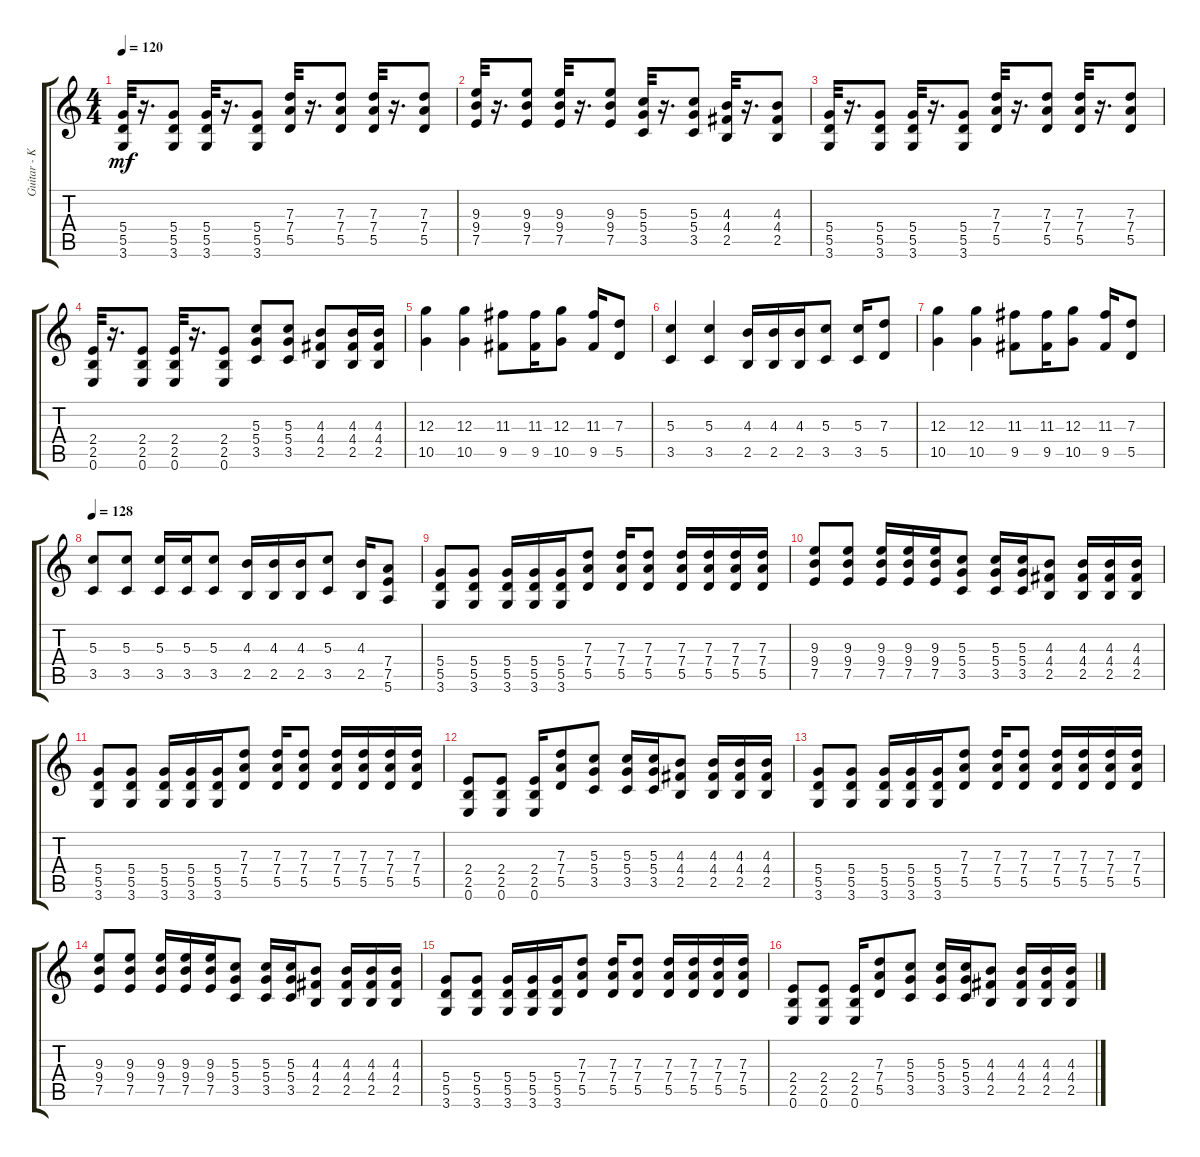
\track ("Guitar - Kris Roe" "Guitar - K") {instrument distortionguitar}
\staff {score tabs}
\tuning (E4 B3 G3 D3 A2 E2) {hide}
\ts (4 4)
\tempo 120
\clef g2
\ks c
(5.4 5.5 3.6).32{dy mf} r.16{d} (5.4 5.5 3.6).8 (5.4 5.5 3.6).32 r.16{d} (5.4 5.5 3.6).8 (7.3 7.4 5.5).32 r.16{d} (7.3 7.4 5.5).8 (7.3 7.4 5.5).32 r.16{d} (7.3 7.4 5.5).8 |
(9.3 9.4 7.5).32 r.16{d} (9.3 9.4 7.5).8 (9.3 9.4 7.5).32 r.16{d} (9.3 9.4 7.5).8 (5.3 5.4 3.5).32 r.16{d} (5.3 5.4 3.5).8 (4.3 4.4 2.5).32 r.16{d} (4.3 4.4 2.5).8 |
(5.4 5.5 3.6).32 r.16{d} (5.4 5.5 3.6).8 (5.4 5.5 3.6).32 r.16{d} (5.4 5.5 3.6).8 (7.3 7.4 5.5).32 r.16{d} (7.3 7.4 5.5).8 (7.3 7.4 5.5).32 r.16{d} (7.3 7.4 5.5).8 |
(2.4 2.5 0.6).32 r.16{d} (2.4 2.5 0.6).8 (2.4 2.5 0.6).32 r.16{d} (2.4 2.5 0.6).8 (5.3 5.4 3.5).8 (5.3 5.4 3.5).8 (4.3 4.4 2.5).8 (4.3 4.4 2.5).16 (4.3 4.4 2.5).16 |
(12.3 10.5).4 (12.3 10.5).4 (11.3 9.5).8 (11.3 9.5).16 (12.3 10.5).8 (11.3 9.5).16 (7.3 5.5).8 |
(5.3 3.5).4 (5.3 3.5).4 (4.3 2.5).16 (4.3 2.5).16 (4.3 2.5).16 (5.3 3.5).8 (5.3 3.5).16 (7.3 5.5).8 |
(12.3 10.5).4 (12.3 10.5).4 (11.3 9.5).8 (11.3 9.5).16 (12.3 10.5).8 (11.3 9.5).16 (7.3 5.5).8 |
\tempo 128
(5.3 3.5).8 (5.3 3.5).8 (5.3 3.5).16 (5.3 3.5).16 (5.3 3.5).8 (4.3 2.5).16 (4.3 2.5).16 (4.3 2.5).16 (5.3 3.5).8 (4.3 2.5).16 (7.4 7.5 5.6).8 |
(5.4 5.5 3.6).8 (5.4 5.5 3.6).8 (5.4 5.5 3.6).16 (5.4 5.5 3.6).16 (5.4 5.5 3.6).16 (7.3 7.4 5.5).8 (7.3 7.4 5.5).16 (7.3 7.4 5.5).8 (7.3 7.4 5.5).16 (7.3 7.4 5.5).16 (7.3 7.4 5.5).16 (7.3 7.4 5.5).16 |
(9.3 9.4 7.5).8 (9.3 9.4 7.5).8 (9.3 9.4 7.5).16 (9.3 9.4 7.5).16 (9.3 9.4 7.5).16 (5.3 5.4 3.5).8 (5.3 5.4 3.5).16 (5.3 5.4 3.5).16 (4.3 4.4 2.5).8 (4.3 4.4 2.5).16 (4.3 4.4 2.5).16 (4.3 4.4 2.5).16 |
(5.4 5.5 3.6).8 (5.4 5.5 3.6).8 (5.4 5.5 3.6).16 (5.4 5.5 3.6).16 (5.4 5.5 3.6).16 (7.3 7.4 5.5).8 (7.3 7.4 5.5).16 (7.3 7.4 5.5).8 (7.3 7.4 5.5).16 (7.3 7.4 5.5).16 (7.3 7.4 5.5).16 (7.3 7.4 5.5).16 |
(2.4 2.5 0.6).8 (2.4 2.5 0.6).8 (2.4 2.5 0.6).16 (7.3 7.4 5.5).8 (5.3 5.4 3.5).8 (5.3 5.4 3.5).16 (5.3 5.4 3.5).16 (4.3 4.4 2.5).8 (4.3 4.4 2.5).16 (4.3 4.4 2.5).16 (4.3 4.4 2.5).16 |
(5.4 5.5 3.6).8 (5.4 5.5 3.6).8 (5.4 5.5 3.6).16 (5.4 5.5 3.6).16 (5.4 5.5 3.6).16 (7.3 7.4 5.5).8 (7.3 7.4 5.5).16 (7.3 7.4 5.5).8 (7.3 7.4 5.5).16 (7.3 7.4 5.5).16 (7.3 7.4 5.5).16 (7.3 7.4 5.5).16 |
(9.3 9.4 7.5).8 (9.3 9.4 7.5).8 (9.3 9.4 7.5).16 (9.3 9.4 7.5).16 (9.3 9.4 7.5).16 (5.3 5.4 3.5).8 (5.3 5.4 3.5).16 (5.3 5.4 3.5).16 (4.3 4.4 2.5).8 (4.3 4.4 2.5).16 (4.3 4.4 2.5).16 (4.3 4.4 2.5).16 |
(5.4 5.5 3.6).8 (5.4 5.5 3.6).8 (5.4 5.5 3.6).16 (5.4 5.5 3.6).16 (5.4 5.5 3.6).16 (7.3 7.4 5.5).8 (7.3 7.4 5.5).16 (7.3 7.4 5.5).8 (7.3 7.4 5.5).16 (7.3 7.4 5.5).16 (7.3 7.4 5.5).16 (7.3 7.4 5.5).16 |
(2.4 2.5 0.6).8 (2.4 2.5 0.6).8 (2.4 2.5 0.6).16 (7.3 7.4 5.5).8 (5.3 5.4 3.5).8 (5.3 5.4 3.5).16 (5.3 5.4 3.5).16 (4.3 4.4 2.5).8 (4.3 4.4 2.5).16 (4.3 4.4 2.5).16 (4.3 4.4 2.5).16
